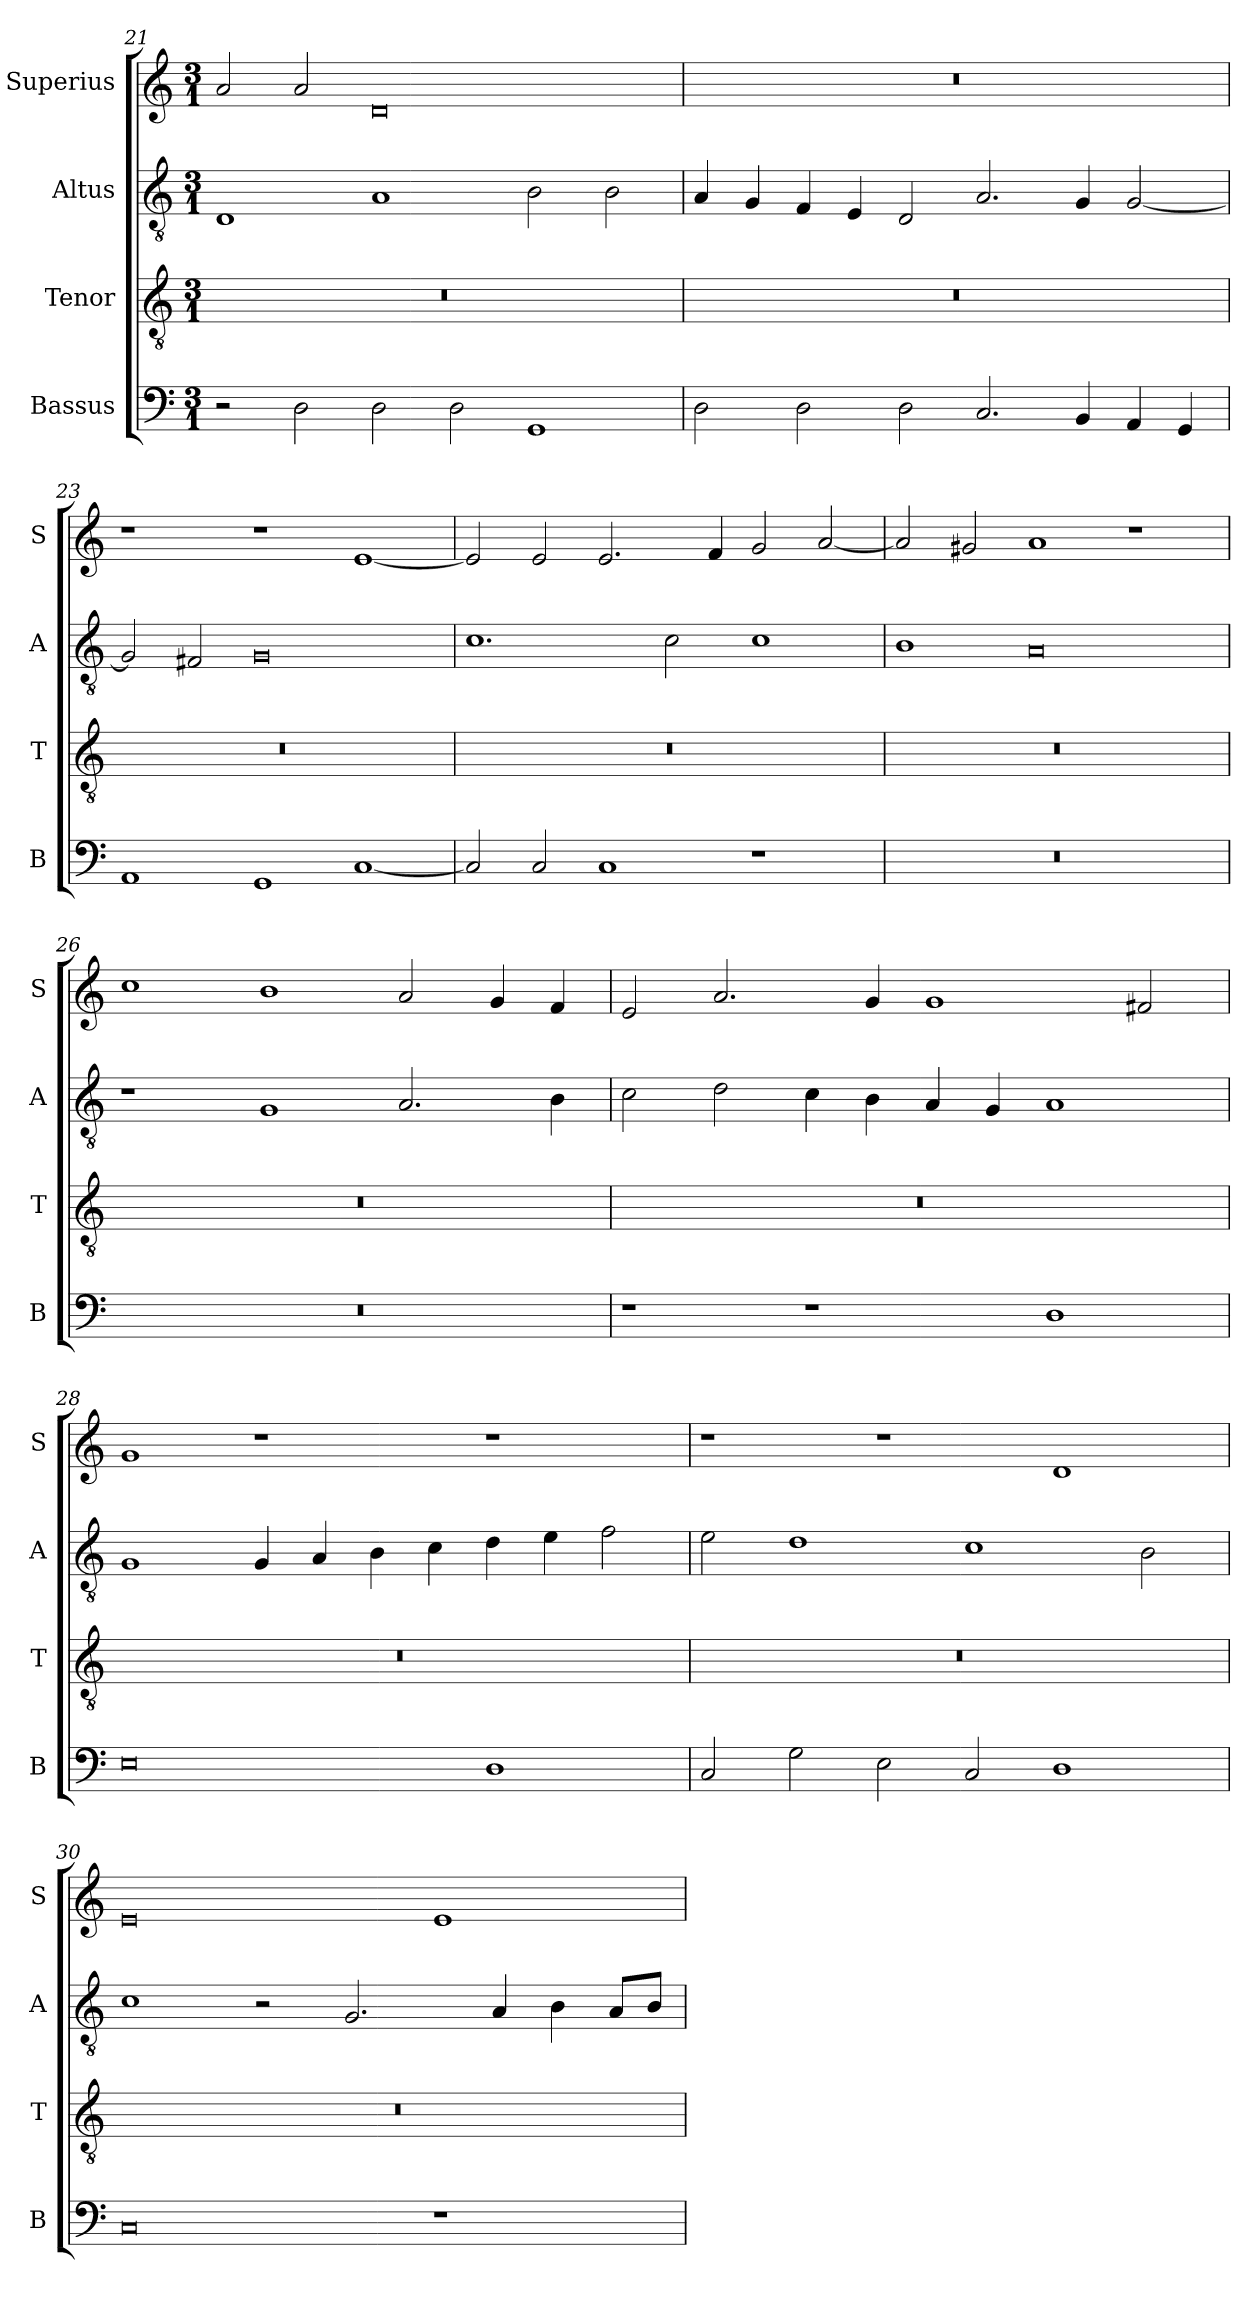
**kern	**kern	**kern	**kern
*part4	*part3	*part2	*part1
*staff4	*staff3	*staff2	*staff1
*I"Bassus	*I"Tenor	*I"Altus	*I"Superius
*I'B	*I'T	*I'A	*I'S
*clefF4	*clefGv2	*clefGv2	*clefG2
*k[]	*k[]	*k[]	*k[]
*M3/1	*M3/1	*M3/1	*M3/1
=21	=21	=21	=21
2r	0.r	1D	2a
2D	.	.	2a
2D	.	1A	0d
2D	.	.	.
1GG	.	2B	.
.	.	2B	.
=22	=22	=22	=22
2D	0.r	4A	0.r
.	.	4G	.
2D	.	4F	.
.	.	4E	.
2D	.	2D	.
2.C	.	2.A	.
4BB	.	4G	.
4AA	.	[2G	.
4GG	.	.	.
=23	=23	=23	=23
1AA	0.r	2G]	1r
.	.	2F#X	.
1GG	.	0G	1r
[1C	.	.	[1e
=24	=24	=24	=24
2C]	0.r	1.c	2e]
2C	.	.	2e
1C	.	.	2.e
.	.	2c	.
.	.	.	4f
1r	.	1c	2g
.	.	.	[2a
=25	=25	=25	=25
0.r	0.r	1B	2a]
.	.	.	2g#X
.	.	0A	1a
.	.	.	1r
=26	=26	=26	=26
0.r	0.r	1r	1cc
.	.	1G	1b
.	.	2.A	2a
.	.	.	4g
.	.	4B	4f
=27	=27	=27	=27
1r	0.r	2c	2e
.	.	2d	2.a
1r	.	4c	.
.	.	4B	4g
.	.	4A	1g
.	.	4G	.
1D	.	1A	.
.	.	.	2f#X
=28	=28	=28	=28
0E	0.r	1G	1g
.	.	4G	1r
.	.	4A	.
.	.	4B	.
.	.	4c	.
1D	.	4d	1r
.	.	4e	.
.	.	2f	.
=29	=29	=29	=29
2C	0.r	2e	1r
2G	.	1d	.
2E	.	.	1r
2C	.	1c	.
1D	.	.	1d
.	.	2B	.
=30	=30	=30	=30
0C	0.r	1c	0e
.	.	2r	.
.	.	2.G	.
1r	.	.	1e
.	.	4A	.
.	.	4B	.
.	.	8AL	.
.	.	8BJ	.
=	=	=	=
*-	*-	*-	*-
